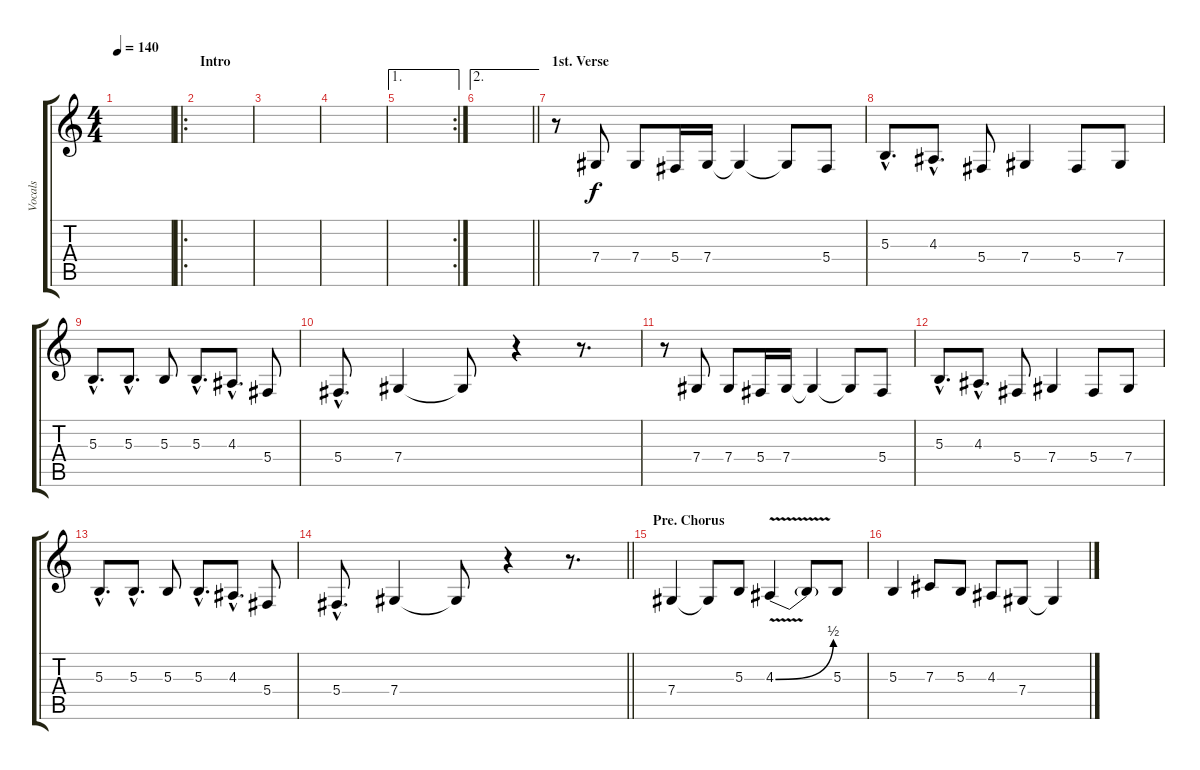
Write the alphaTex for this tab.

\track ("Vocals" "Vocals") {instrument oboe}
\staff {score tabs}
\tuning (Eb4 Bb3 Gb3 Db3 Ab2 Eb2) {hide}
\ts (4 4)
\tempo 140
\clef g2
\ks c
|
\ro
\section ("" "Intro")
|
|
|
\ae 1
\rc 2
|
\ae 2
\barLineRight lightlight
|
\section ("" "1st. Verse")
r.8 7.4.8 7.4.8 5.4.16 7.4.16 7.4{t}.4 7.4{t}.8 5.4.8 |
5.3{hac}.8{d} 4.3{hac}.8{d} 5.4.8 7.4.4 5.4.8 7.4.8 |
5.3{hac}.8{d} 5.3{hac}.8{d} 5.3.8 5.3{hac}.8{d} 4.3{hac}.8{d} 5.4.8 |
5.4{hac}.8{d} 7.4.4 7.4{t}.8 r.4 r.8{d} |
r.8 7.4.8 7.4.8 5.4.16 7.4.16 7.4{t}.4 7.4{t}.8 5.4.8 |
5.3{hac}.8{d} 4.3{hac}.8{d} 5.4.8 7.4.4 5.4.8 7.4.8 |
5.3{hac}.8{d} 5.3{hac}.8{d} 5.3.8 5.3{hac}.8{d} 4.3{hac}.8{d} 5.4.8 |
\barLineRight lightlight
5.4{hac}.8{d} 7.4.4 7.4{t}.8 r.4 r.8{d} |
\section ("" "Pre. Chorus")
7.4.4 7.4{t}.8 5.3.8 4.3{be (bend 0 0 60 2) v}.4 4.3{t}.8 5.3.8 |
5.3.4 7.3.8 5.3.8 4.3.8 7.4.8 7.4{t}.4
